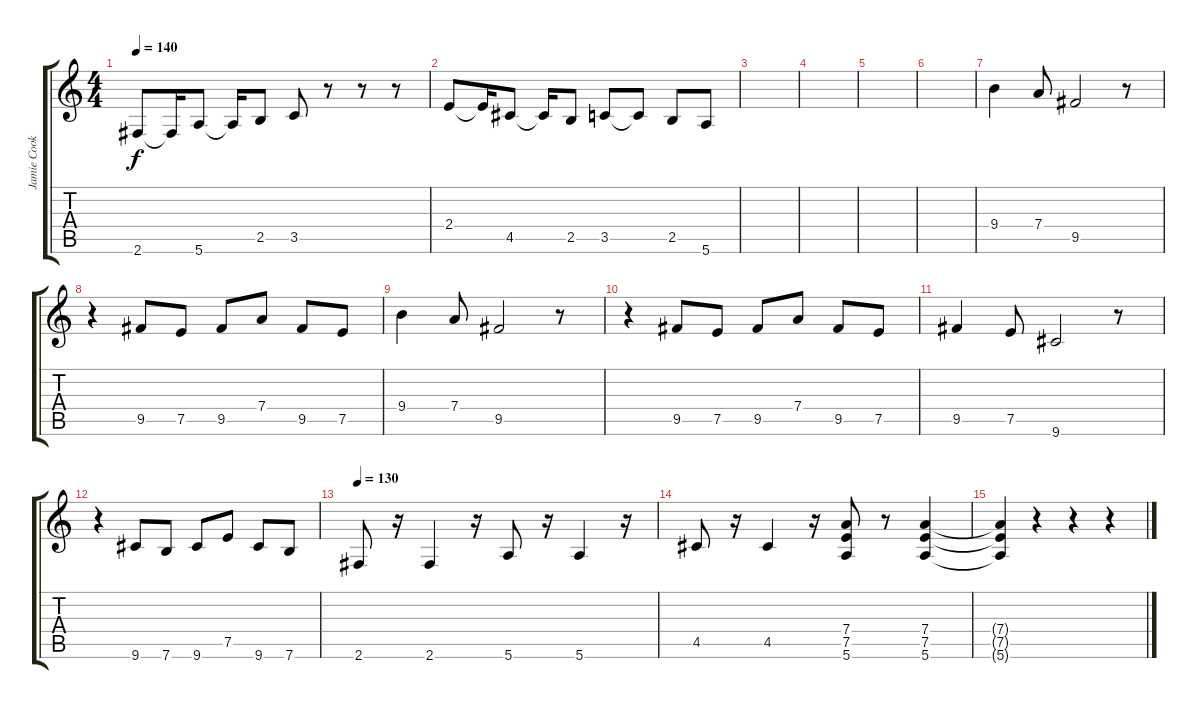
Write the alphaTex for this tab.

\track ("Jamie Cook" "Jamie Cook") {instrument distortionguitar}
\staff {score tabs}
\tuning (E4 B3 G3 D3 A2 E2) {hide}
\ts (4 4)
\tempo 140
\clef g2
\ks c
2.6.8{dy f} 2.6{t}.16 5.6.8 5.6{t}.16 2.5.8 3.5.8 r.8 r.8 r.8 |
2.4.8 2.4{t}.16 4.5.8 4.5{t}.16 2.5.8 3.5.8 3.5{t}.8 2.5.8 5.6.8 |
|
|
|
|
9.4.4{instrument electricguitarclean} 7.4.8 9.5.2 r.8 |
r.4 9.5.8 7.5.8 9.5.8 7.4.8 9.5.8 7.5.8 |
9.4.4 7.4.8 9.5.2 r.8 |
r.4 9.5.8 7.5.8 9.5.8 7.4.8 9.5.8 7.5.8 |
9.5.4 7.5.8 9.6.2 r.8 |
r.4 9.6.8 7.6.8 9.6.8 7.5.8 9.6.8 7.6.8 |
\tempo 130
2.6.8{instrument distortionguitar} r.16 2.6.4 r.16 5.6.8 r.16 5.6.4 r.16 |
4.5.8{instrument distortionguitar} r.16 4.5.4 r.16 (7.4 7.5 5.6).8 r.8 (7.4 7.5 5.6).4 |
(7.4{t} 7.5{t} 5.6{t}).4 r.4 r.4 r.4
